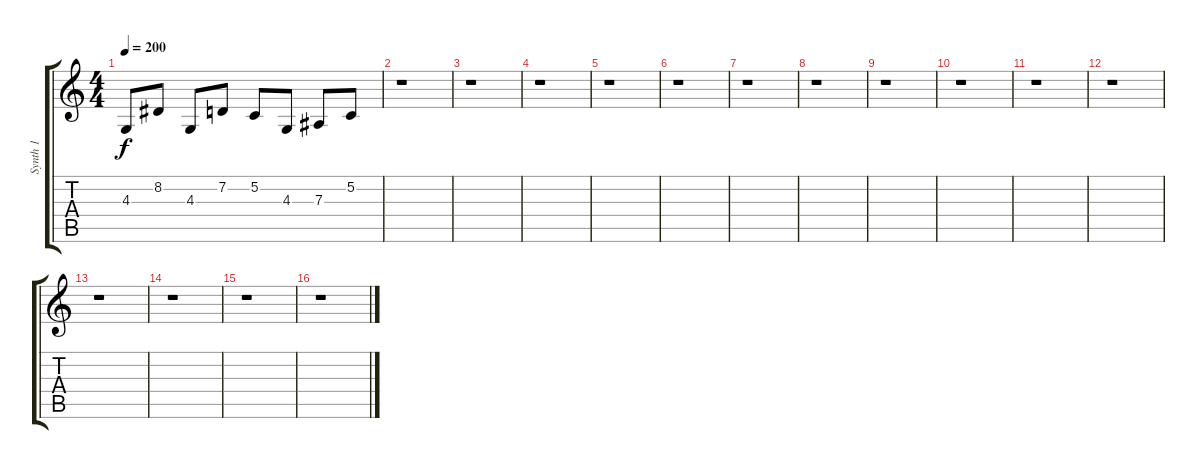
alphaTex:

\track ("Synth 1" "Synth 1") {instrument lead2sawtooth}
\staff {score tabs}
\tuning (C4 G3 Eb3 Bb2 F2 C2) {hide}
\ts (4 4)
\tempo 200
\clef g2
\ks c
4.3.8{dy f} 8.2.8 4.3.8 7.2.8 5.2.8 4.3.8 7.3.8 5.2.8 |
r.1 |
r.1 |
r.1 |
r.1 |
r.1 |
r.1 |
r.1 |
r.1 |
r.1 |
r.1 |
r.1 |
r.1 |
r.1 |
r.1 |
r.1
